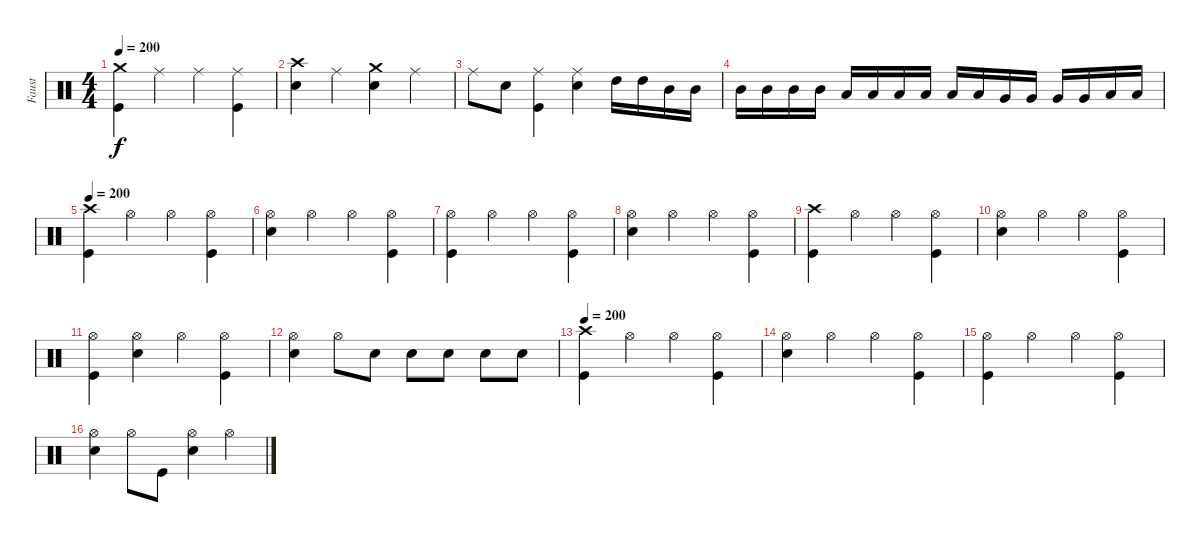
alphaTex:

\track ("Faust" "Faust") {instrument percussion}
\staff {score}
\articulation defaults
\ts (4 4)
\tempo 200
\clef neutral
\ks c
("Kick (hit)" "Crash medium (hit)").4{dy f} "Ride (middle)".4 "Ride (middle)".4 ("Kick (hit)" "Ride (middle)").4 |
("Snare (hit) 2" "Crash high (hit)").4 "Ride (middle)".4 ("Snare (hit) 2" "Crash medium (hit)").4 "Ride (middle)".4 |
"Ride (middle)".8 "Snare (hit) 2".8 ("Kick (hit)" "Ride (middle)").4 ("Snare (hit) 2" "Ride (middle)").4 "High Tom (hit)".16 "High Tom (hit)".16 "Mid Tom (hit)".16 "Mid Tom (hit)".16 |
"Mid Tom (hit)".16 "Mid Tom (hit)".16 "Mid Tom (hit)".16 "Mid Tom (hit)".16 "Low Tom (hit)".16 "Low Tom (hit)".16 "Low Tom (hit)".16 "Low Tom (hit)".16 "Low Tom (hit)".16 "Low Tom (hit)".16 "Very Low Tom (hit)".16 "Very Low Tom (hit)".16 "Very Low Tom (hit)".16 "Very Low Tom (hit)".16 "Low Floor Tom (hit)".16 "Low Floor Tom (hit)".16 |
\tempo 200
("Kick (hit)" "Crash high (hit)").4 "Hi-Hat (open)".4 "Hi-Hat (open)".4 ("Kick (hit)" "Hi-Hat (open)").4 |
("Snare (hit) 2" "Hi-Hat (open)").4 "Hi-Hat (open)".4 "Hi-Hat (open)".4 ("Kick (hit)" "Hi-Hat (open)").4 |
("Kick (hit)" "Hi-Hat (open)").4 "Hi-Hat (open)".4 "Hi-Hat (open)".4 ("Kick (hit)" "Hi-Hat (open)").4 |
("Snare (hit) 2" "Hi-Hat (open)").4 "Hi-Hat (open)".4 "Hi-Hat (open)".4 ("Kick (hit)" "Hi-Hat (open)").4 |
("Kick (hit)" "Crash high (hit)").4 "Hi-Hat (open)".4 "Hi-Hat (open)".4 ("Kick (hit)" "Hi-Hat (open)").4 |
("Snare (hit) 2" "Hi-Hat (open)").4 "Hi-Hat (open)".4 "Hi-Hat (open)".4 ("Kick (hit)" "Hi-Hat (open)").4 |
("Kick (hit)" "Hi-Hat (open)").4 ("Snare (hit) 2" "Hi-Hat (open)").4 "Hi-Hat (open)".4 ("Kick (hit)" "Hi-Hat (open)").4 |
("Snare (hit) 2" "Hi-Hat (open)").4 "Hi-Hat (open)".8 "Snare (hit) 2".8 "Snare (hit) 2".8 "Snare (hit) 2".8 "Snare (hit) 2".8 "Snare (hit) 2".8 |
\tempo 200
("Kick (hit)" "Crash high (hit)").4 "Hi-Hat (open)".4 "Hi-Hat (open)".4 ("Kick (hit)" "Hi-Hat (open)").4 |
("Snare (hit) 2" "Hi-Hat (open)").4 "Hi-Hat (open)".4 "Hi-Hat (open)".4 ("Kick (hit)" "Hi-Hat (open)").4 |
("Kick (hit)" "Hi-Hat (open)").4 "Hi-Hat (open)".4 "Hi-Hat (open)".4 ("Kick (hit)" "Hi-Hat (open)").4 |
("Snare (hit) 2" "Hi-Hat (open)").4 "Hi-Hat (open)".8 "Kick (hit)".8 ("Snare (hit) 2" "Hi-Hat (open)").4 "Hi-Hat (open)".4
